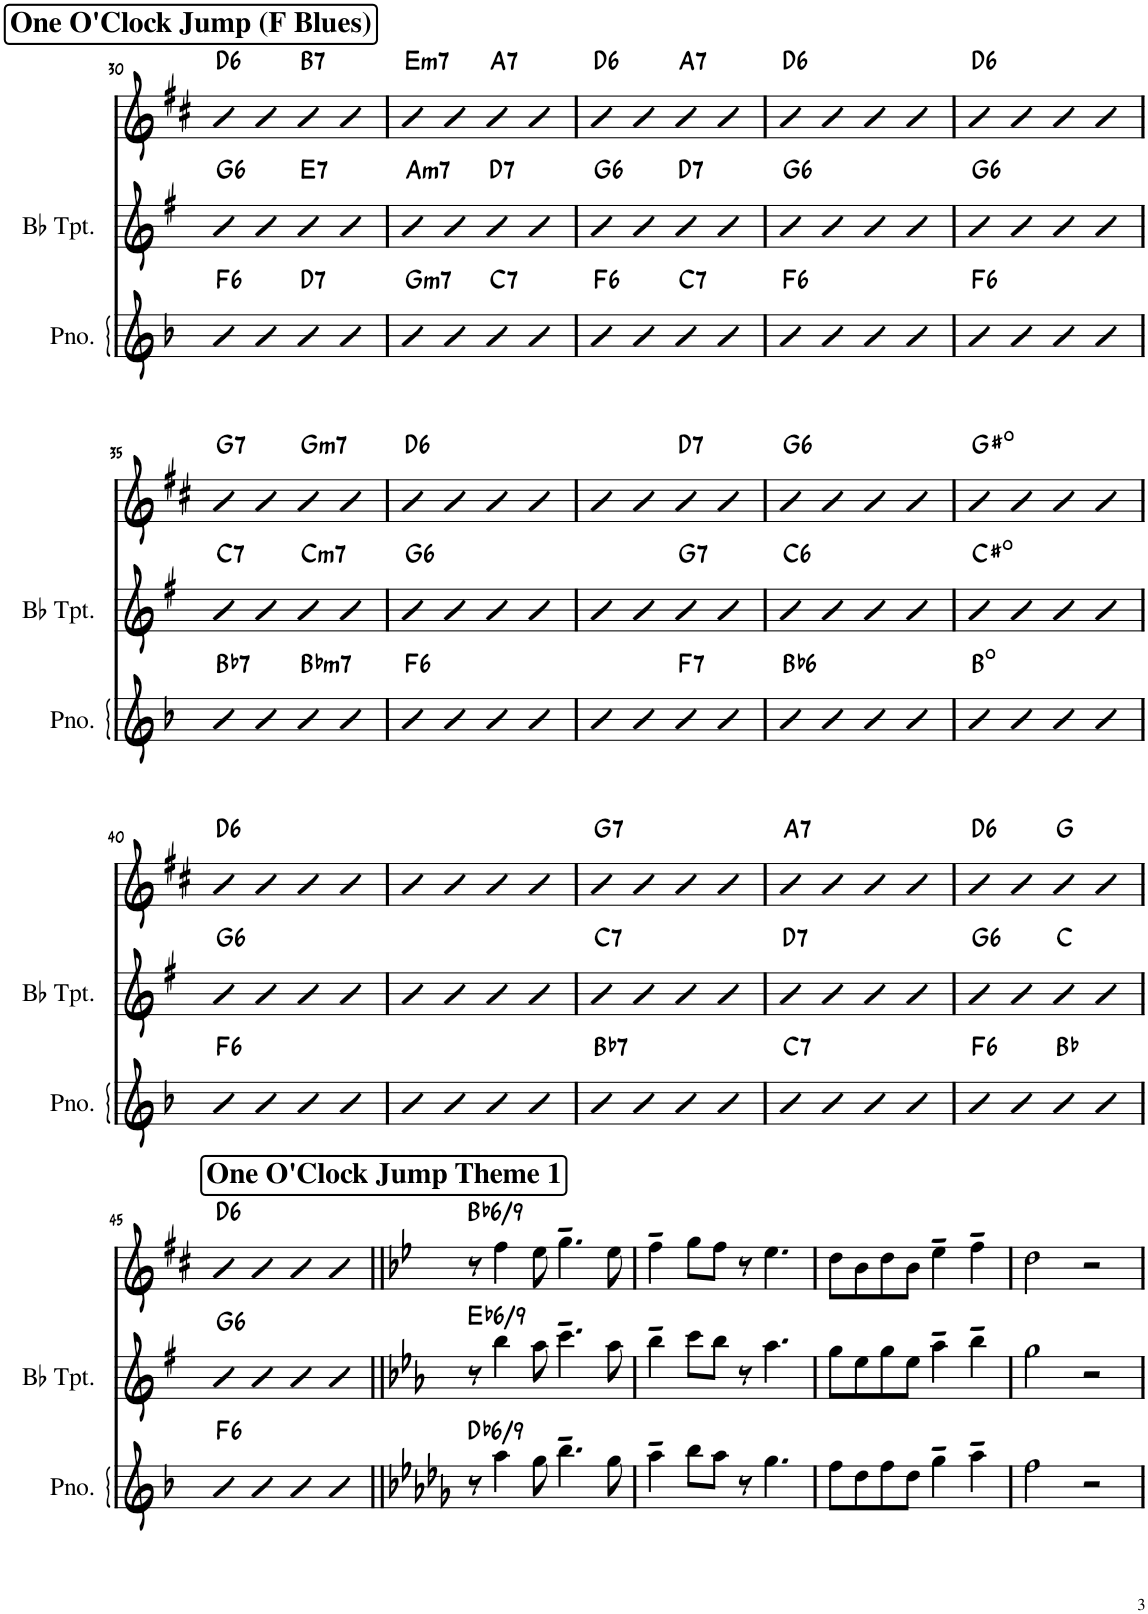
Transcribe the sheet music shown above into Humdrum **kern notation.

**kern	**harte	**kern	**harte	**kern	**harte
*part3	*part3	*part2	*part2	*part1	*part1
*staff3	*	*staff2	*	*staff1	*
*I"Piano	*	*I"Bb Trumpet	*	*I"Alto Sax	*
*I'Pno.	*	*I'Bb Tpt.	*	*I'Sax	*
!!LO:PB:g=z
*clefG2	*	*clefG2	*	*clefG2	*
*	*	*Trd1c2	*	*Trd5c9	*
*k[b-]	*	*k[f#]	*	*k[f#c#]	*
*M4/4	*	*M4/4	*	*M4/4	*
!!LO:REH:place=s1:a:B:cj:fs=14:t=One O'Clock Jump (F Blues)
=30	=30	=30	=30	=30	=30
!	!LO:H:kt=6	!	!LO:H:kt=6	!	!LO:H:kt=6
4b-	F:maj6	4cc	G:maj6	4gg	D:maj6
4b-	.	4cc	.	4gg	.
!	!LO:H:kt=7	!	!LO:H:kt=7	!	!LO:H:kt=7
4b-	D:7	4cc	E:7	4gg	B:7
4b-	.	4cc	.	4gg	.
=31	=31	=31	=31	=31	=31
!	!LO:H:kt=m7	!	!LO:H:kt=m7	!	!LO:H:kt=m7
4b-	G:min7	4cc	A:min7	4gg	E:min7
4b-	.	4cc	.	4gg	.
!	!LO:H:kt=7	!	!LO:H:kt=7	!	!LO:H:kt=7
4b-	C:7	4cc	D:7	4gg	A:7
4b-	.	4cc	.	4gg	.
=32	=32	=32	=32	=32	=32
!	!LO:H:kt=6	!	!LO:H:kt=6	!	!LO:H:kt=6
4b-	F:maj6	4cc	G:maj6	4gg	D:maj6
4b-	.	4cc	.	4gg	.
!	!LO:H:kt=7	!	!LO:H:kt=7	!	!LO:H:kt=7
4b-	C:7	4cc	D:7	4gg	A:7
4b-	.	4cc	.	4gg	.
=33	=33	=33	=33	=33	=33
!	!LO:H:kt=6	!	!LO:H:kt=6	!	!LO:H:kt=6
4b-	F:maj6	4cc	G:maj6	4gg	D:maj6
4b-	.	4cc	.	4gg	.
4b-	.	4cc	.	4gg	.
4b-	.	4cc	.	4gg	.
=34	=34	=34	=34	=34	=34
!	!LO:H:kt=6	!	!LO:H:kt=6	!	!LO:H:kt=6
4b-	F:maj6	4cc	G:maj6	4gg	D:maj6
4b-	.	4cc	.	4gg	.
4b-	.	4cc	.	4gg	.
4b-	.	4cc	.	4gg	.
!!LO:LB:g=z
=35	=35	=35	=35	=35	=35
!	!LO:H:kt=7	!	!LO:H:kt=7	!	!LO:H:kt=7
4b-	Bb:7	4cc	C:7	4gg	G:7
4b-	.	4cc	.	4gg	.
!	!LO:H:kt=m7	!	!LO:H:kt=m7	!	!LO:H:kt=m7
4b-	Bb:min7	4cc	C:min7	4gg	G:min7
4b-	.	4cc	.	4gg	.
=36	=36	=36	=36	=36	=36
!	!LO:H:kt=6	!	!LO:H:kt=6	!	!LO:H:kt=6
4b-	F:maj6	4cc	G:maj6	4gg	D:maj6
4b-	.	4cc	.	4gg	.
4b-	.	4cc	.	4gg	.
4b-	.	4cc	.	4gg	.
=37	=37	=37	=37	=37	=37
4b-	.	4cc	.	4gg	.
4b-	.	4cc	.	4gg	.
!	!LO:H:kt=7	!	!LO:H:kt=7	!	!LO:H:kt=7
4b-	F:7	4cc	G:7	4gg	D:7
4b-	.	4cc	.	4gg	.
=38	=38	=38	=38	=38	=38
!	!LO:H:kt=6	!	!LO:H:kt=6	!	!LO:H:kt=6
4b-	Bb:maj6	4cc	C:maj6	4gg	G:maj6
4b-	.	4cc	.	4gg	.
4b-	.	4cc	.	4gg	.
4b-	.	4cc	.	4gg	.
=39	=39	=39	=39	=39	=39
4b-	B:dim	4cc	C#:dim	4gg	G#:dim
4b-	.	4cc	.	4gg	.
4b-	.	4cc	.	4gg	.
4b-	.	4cc	.	4gg	.
!!LO:LB:g=z
=40	=40	=40	=40	=40	=40
!	!LO:H:kt=6	!	!LO:H:kt=6	!	!LO:H:kt=6
4b-	F:maj6	4cc	G:maj6	4gg	D:maj6
4b-	.	4cc	.	4gg	.
4b-	.	4cc	.	4gg	.
4b-	.	4cc	.	4gg	.
=41	=41	=41	=41	=41	=41
4b-	.	4cc	.	4gg	.
4b-	.	4cc	.	4gg	.
4b-	.	4cc	.	4gg	.
4b-	.	4cc	.	4gg	.
=42	=42	=42	=42	=42	=42
!	!LO:H:kt=7	!	!LO:H:kt=7	!	!LO:H:kt=7
4b-	Bb:7	4cc	C:7	4gg	G:7
4b-	.	4cc	.	4gg	.
4b-	.	4cc	.	4gg	.
4b-	.	4cc	.	4gg	.
=43	=43	=43	=43	=43	=43
!	!LO:H:kt=7	!	!LO:H:kt=7	!	!LO:H:kt=7
4b-	C:7	4cc	D:7	4gg	A:7
4b-	.	4cc	.	4gg	.
4b-	.	4cc	.	4gg	.
4b-	.	4cc	.	4gg	.
=44	=44	=44	=44	=44	=44
!	!LO:H:kt=6	!	!LO:H:kt=6	!	!LO:H:kt=6
4b-	F:maj6	4cc	G:maj6	4gg	D:maj6
4b-	.	4cc	.	4gg	.
4b-	Bb:maj	4cc	C:maj	4gg	G:maj
4b-	.	4cc	.	4gg	.
!!LO:LB:g=z
=45	=45	=45	=45	=45	=45
!	!LO:H:kt=6	!	!LO:H:kt=6	!	!LO:H:kt=6
4b-	F:maj6	4cc	G:maj6	4gg	D:maj6
4b-	.	4cc	.	4gg	.
4b-	.	4cc	.	4gg	.
4b-	.	4cc	.	4gg	.
!!LO:REH:place=s1:a:B:cj:fs=14:t=One O'Clock Jump Theme 1
=46||	=46||	=46||	=46||	=46||	=46||
*k[b-e-a-d-g-]	*	*k[b-e-a-]	*	*k[b-e-]	*
!	!LO:H:kt=/6	!	!LO:H:kt=/6	!	!LO:H:kt=/6
8r	Db:maj6(9)	8r	Eb:maj6(9)	8r	Bb:maj6(9)
4aa-\	.	4bb-\	.	4ff\	.
8gg-\	.	8aa-\	.	8ee-\	.
4.bb-~\	.	4.ccc~\	.	4.gg~\	.
8gg-\	.	8aa-\	.	8ee-\	.
=47	=47	=47	=47	=47	=47
4aa-~\	.	4bb-~\	.	4ff~\	.
8bb-\L	.	8ccc\L	.	8gg\L	.
8aa-\J	.	8bb-\J	.	8ff\J	.
8r	.	8r	.	8r	.
4.gg-\	.	4.aa-\	.	4.ee-\	.
=48	=48	=48	=48	=48	=48
8ff\L	.	8gg\L	.	8dd\L	.
8dd-\	.	8ee-\	.	8b-\	.
8ff\	.	8gg\	.	8dd\	.
8dd-\J	.	8ee-\J	.	8b-\J	.
4gg-~\	.	4aa-~\	.	4ee-~\	.
4aa-~\	.	4bb-~\	.	4ff~\	.
=49	=49	=49	=49	=49	=49
2ff\	.	2gg\	.	2dd\	.
2r	.	2r	.	2r	.
=	=	=	=	=	=
*-	*-	*-	*-	*-	*-
